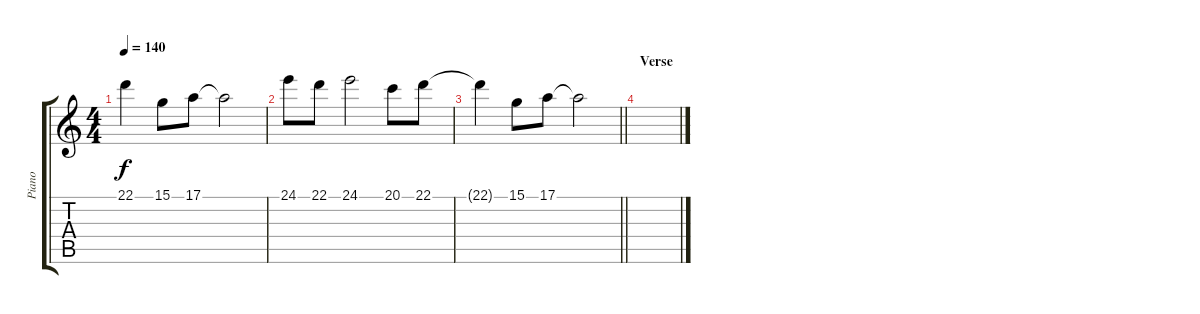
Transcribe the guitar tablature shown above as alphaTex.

\track ("Piano" "Piano") {instrument acousticgrandpiano}
\staff {score tabs}
\tuning (E4 B3 G3 D3 A2 E2) {hide}
\ts (4 4)
\tempo 140
\clef g2
\ks c
22.1{t}.4{dy f} 15.1.8 17.1.8 17.1{t}.2 |
24.1.8 22.1.8 24.1.2 20.1.8 22.1.8 |
\barLineRight lightlight
22.1{t}.4 15.1.8 17.1.8 17.1{t}.2 |
\section ("" "Verse ")
